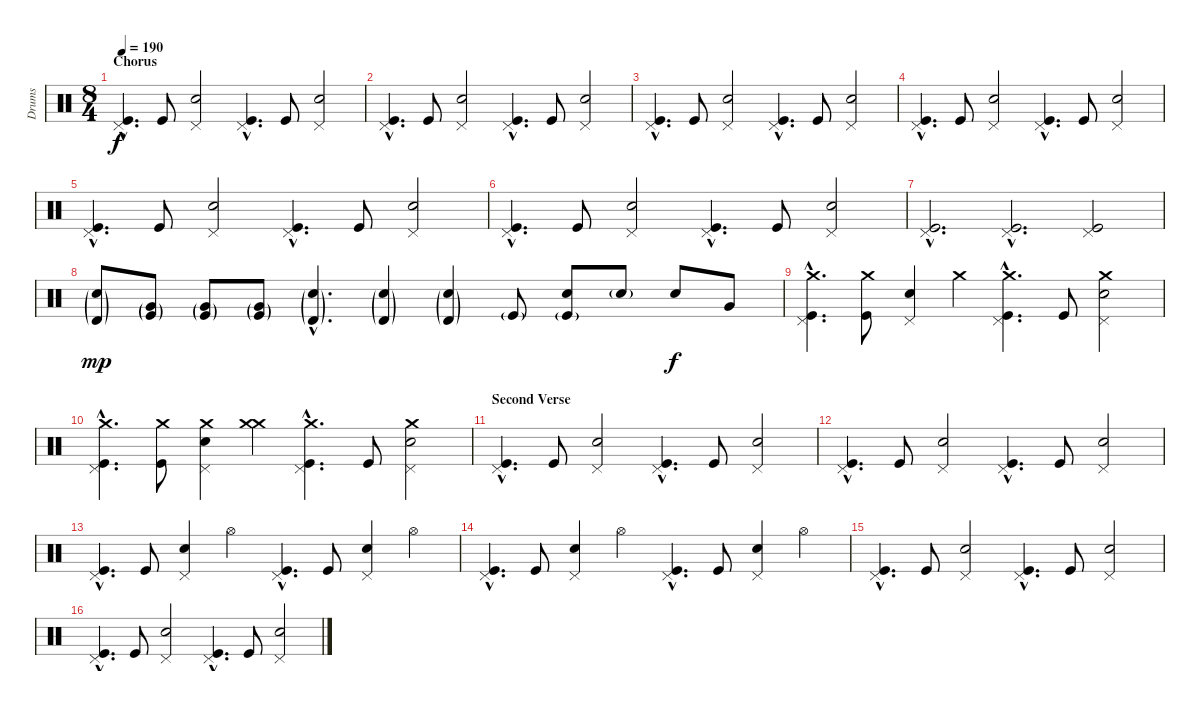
\track ("Drums" "Drums") {instrument percussion}
\staff {score}
\articulation defaults
\ts (8 4)
\section ("" "Chorus")
\tempo 190
\clef neutral
\ks c
("Pedal Hi-Hat (hit)"{hac} "Kick (hit)"{hac}).4{d dy f} "Kick (hit)".8 ("Pedal Hi-Hat (hit)" "Electric Snare (hit)").2 ("Pedal Hi-Hat (hit)"{hac} "Kick (hit)"{hac}).4{d} "Kick (hit)".8 ("Pedal Hi-Hat (hit)" "Electric Snare (hit)").2 |
("Pedal Hi-Hat (hit)"{hac} "Kick (hit)"{hac}).4{d} "Kick (hit)".8 ("Pedal Hi-Hat (hit)" "Electric Snare (hit)").2 ("Pedal Hi-Hat (hit)"{hac} "Kick (hit)"{hac}).4{d} "Kick (hit)".8 ("Pedal Hi-Hat (hit)" "Electric Snare (hit)").2 |
("Pedal Hi-Hat (hit)"{hac} "Kick (hit)"{hac}).4{d} "Kick (hit)".8 ("Pedal Hi-Hat (hit)" "Electric Snare (hit)").2 ("Pedal Hi-Hat (hit)"{hac} "Kick (hit)"{hac}).4{d} "Kick (hit)".8 ("Pedal Hi-Hat (hit)" "Electric Snare (hit)").2 |
("Pedal Hi-Hat (hit)"{hac} "Kick (hit)"{hac}).4{d} "Kick (hit)".8 ("Pedal Hi-Hat (hit)" "Electric Snare (hit)").2 ("Pedal Hi-Hat (hit)"{hac} "Kick (hit)"{hac}).4{d} "Kick (hit)".8 ("Pedal Hi-Hat (hit)" "Electric Snare (hit)").2 |
("Pedal Hi-Hat (hit)"{hac} "Kick (hit)"{hac}).4{d} "Kick (hit)".8 ("Pedal Hi-Hat (hit)" "Electric Snare (hit)").2 ("Pedal Hi-Hat (hit)"{hac} "Kick (hit)"{hac}).4{d} "Kick (hit)".8 ("Pedal Hi-Hat (hit)" "Electric Snare (hit)").2 |
("Pedal Hi-Hat (hit)"{hac} "Kick (hit)"{hac}).4{d} "Kick (hit)".8 ("Pedal Hi-Hat (hit)" "Electric Snare (hit)").2 ("Pedal Hi-Hat (hit)"{hac} "Kick (hit)"{hac}).4{d} "Kick (hit)".8 ("Pedal Hi-Hat (hit)" "Electric Snare (hit)").2 |
("Pedal Hi-Hat (hit)"{hac} "Kick (hit)"{hac}).2{d} ("Pedal Hi-Hat (hit)"{hac} "Kick (hit)"{hac}).2{d} ("Pedal Hi-Hat (hit)" "Kick (hit)").2 |
("Timbale high (hit)"{g} "Electric Snare (hit)"{g}).8{dy mp} ("Very Low Tom (hit)"{g} "Kick (hit)"{g}).8 ("Very Low Tom (hit)"{g} "Kick (hit)"{g}).8 ("Very Low Tom (hit)"{g} "Kick (hit)"{g}).8 ("Electric Snare (hit)"{g hac} "Timbale high (hit)"{g hac}).4{d} ("Electric Snare (hit)"{g} "Timbale high (hit)"{g}).4 ("Electric Snare (hit)"{g} "Timbale high (hit)"{g}).4 "Kick (hit)"{g}.8 ("Electric Snare (hit)" "Kick (hit)"{g}).8 "Electric Snare (hit)"{g}.8 "Electric Snare (hit)".8{dy f} "Very Low Tom (hit)".8 |
("Crash medium (hit)"{hac} "Pedal Hi-Hat (hit)"{hac} "Kick (hit)"{hac}).4{d} ("Crash medium (hit)" "Kick (hit)").8 ("Pedal Hi-Hat (hit)" "Electric Snare (hit)").4 "Crash medium (hit)".4 ("Pedal Hi-Hat (hit)"{hac} "Crash medium (hit)"{hac} "Kick (hit)"{hac}).4{d} "Kick (hit)".8 ("Pedal Hi-Hat (hit)" "Electric Snare (hit)" "Crash medium (hit)").2 |
("Crash medium (hit)"{hac} "Pedal Hi-Hat (hit)"{hac} "Kick (hit)"{hac}).4{d} ("Crash medium (hit)" "Kick (hit)").8 ("Pedal Hi-Hat (hit)" "Electric Snare (hit)" "Crash medium (hit)").4 ("Crash medium (hit)" "Crash medium (hit)").4 ("Pedal Hi-Hat (hit)"{hac} "Crash medium (hit)"{hac} "Kick (hit)"{hac}).4{d} "Kick (hit)".8 ("Pedal Hi-Hat (hit)" "Electric Snare (hit)" "Crash medium (hit)").2 |
\section ("" "Second Verse")
("Pedal Hi-Hat (hit)"{hac} "Kick (hit)"{hac}).4{d} "Kick (hit)".8 ("Pedal Hi-Hat (hit)" "Electric Snare (hit)").2 ("Pedal Hi-Hat (hit)"{hac} "Kick (hit)"{hac}).4{d} "Kick (hit)".8 ("Pedal Hi-Hat (hit)" "Electric Snare (hit)").2 |
("Pedal Hi-Hat (hit)"{hac} "Kick (hit)"{hac}).4{d} "Kick (hit)".8 ("Pedal Hi-Hat (hit)" "Electric Snare (hit)").2 ("Pedal Hi-Hat (hit)"{hac} "Kick (hit)"{hac}).4{d} "Kick (hit)".8 ("Pedal Hi-Hat (hit)" "Electric Snare (hit)").2 |
("Pedal Hi-Hat (hit)"{hac} "Kick (hit)"{hac}).4{d} "Kick (hit)".8 ("Pedal Hi-Hat (hit)" "Electric Snare (hit)").4 "Hi-Hat (open)".4 ("Pedal Hi-Hat (hit)"{hac} "Kick (hit)"{hac}).4{d} "Kick (hit)".8 ("Pedal Hi-Hat (hit)" "Electric Snare (hit)").4 "Hi-Hat (open)".4 |
("Pedal Hi-Hat (hit)"{hac} "Kick (hit)"{hac}).4{d} "Kick (hit)".8 ("Pedal Hi-Hat (hit)" "Electric Snare (hit)").4 "Hi-Hat (open)".4 ("Pedal Hi-Hat (hit)"{hac} "Kick (hit)"{hac}).4{d} "Kick (hit)".8 ("Pedal Hi-Hat (hit)" "Electric Snare (hit)").4 "Hi-Hat (open)".4 |
("Pedal Hi-Hat (hit)"{hac} "Kick (hit)"{hac}).4{d} "Kick (hit)".8 ("Pedal Hi-Hat (hit)" "Electric Snare (hit)").2 ("Pedal Hi-Hat (hit)"{hac} "Kick (hit)"{hac}).4{d} "Kick (hit)".8 ("Pedal Hi-Hat (hit)" "Electric Snare (hit)").2 |
("Pedal Hi-Hat (hit)"{hac} "Kick (hit)"{hac}).4{d} "Kick (hit)".8 ("Pedal Hi-Hat (hit)" "Electric Snare (hit)").2 ("Pedal Hi-Hat (hit)"{hac} "Kick (hit)"{hac}).4{d} "Kick (hit)".8 ("Pedal Hi-Hat (hit)" "Electric Snare (hit)").2
